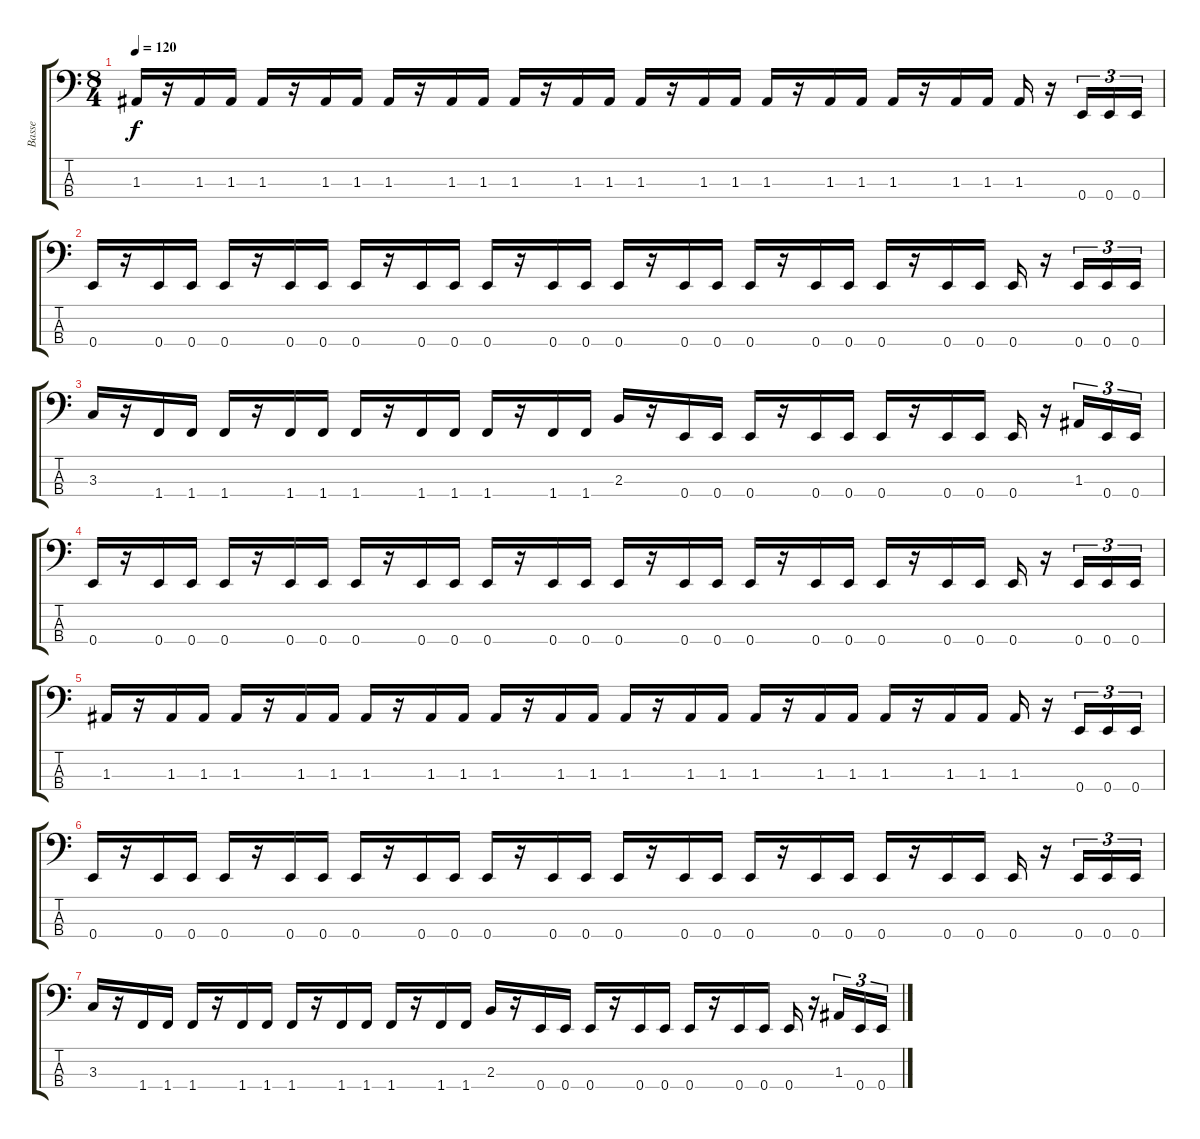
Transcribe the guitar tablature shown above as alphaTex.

\track ("Basse" "Basse") {instrument electricbasspick}
\staff {score tabs}
\tuning (G2 D2 A1 E1) {hide}
\ts (8 4)
\tempo 120
\clef f4
\ks c
1.3.16{dy f} r.16 1.3.16 1.3.16 1.3.16 r.16 1.3.16 1.3.16 1.3.16 r.16 1.3.16 1.3.16 1.3.16 r.16 1.3.16 1.3.16 1.3.16 r.16 1.3.16 1.3.16 1.3.16 r.16 1.3.16 1.3.16 1.3.16 r.16 1.3.16 1.3.16 1.3.16 r.16 0.4.16{tu (3 2)} 0.4.16{tu (3 2)} 0.4.16{tu (3 2)} |
0.4.16 r.16 0.4.16 0.4.16 0.4.16 r.16 0.4.16 0.4.16 0.4.16 r.16 0.4.16 0.4.16 0.4.16 r.16 0.4.16 0.4.16 0.4.16 r.16 0.4.16 0.4.16 0.4.16 r.16 0.4.16 0.4.16 0.4.16 r.16 0.4.16 0.4.16 0.4.16 r.16 0.4.16{tu (3 2)} 0.4.16{tu (3 2)} 0.4.16{tu (3 2)} |
3.3.16 r.16 1.4.16 1.4.16 1.4.16 r.16 1.4.16 1.4.16 1.4.16 r.16 1.4.16 1.4.16 1.4.16 r.16 1.4.16 1.4.16 2.3.16 r.16 0.4.16 0.4.16 0.4.16 r.16 0.4.16 0.4.16 0.4.16 r.16 0.4.16 0.4.16 0.4.16 r.16 1.3.16{tu (3 2)} 0.4.16{tu (3 2)} 0.4.16{tu (3 2)} |
0.4.16 r.16 0.4.16 0.4.16 0.4.16 r.16 0.4.16 0.4.16 0.4.16 r.16 0.4.16 0.4.16 0.4.16 r.16 0.4.16 0.4.16 0.4.16 r.16 0.4.16 0.4.16 0.4.16 r.16 0.4.16 0.4.16 0.4.16 r.16 0.4.16 0.4.16 0.4.16 r.16 0.4.16{tu (3 2)} 0.4.16{tu (3 2)} 0.4.16{tu (3 2)} |
1.3.16 r.16 1.3.16 1.3.16 1.3.16 r.16 1.3.16 1.3.16 1.3.16 r.16 1.3.16 1.3.16 1.3.16 r.16 1.3.16 1.3.16 1.3.16 r.16 1.3.16 1.3.16 1.3.16 r.16 1.3.16 1.3.16 1.3.16 r.16 1.3.16 1.3.16 1.3.16 r.16 0.4.16{tu (3 2)} 0.4.16{tu (3 2)} 0.4.16{tu (3 2)} |
0.4.16 r.16 0.4.16 0.4.16 0.4.16 r.16 0.4.16 0.4.16 0.4.16 r.16 0.4.16 0.4.16 0.4.16 r.16 0.4.16 0.4.16 0.4.16 r.16 0.4.16 0.4.16 0.4.16 r.16 0.4.16 0.4.16 0.4.16 r.16 0.4.16 0.4.16 0.4.16 r.16 0.4.16{tu (3 2)} 0.4.16{tu (3 2)} 0.4.16{tu (3 2)} |
3.3.16 r.16 1.4.16 1.4.16 1.4.16 r.16 1.4.16 1.4.16 1.4.16 r.16 1.4.16 1.4.16 1.4.16 r.16 1.4.16 1.4.16 2.3.16 r.16 0.4.16 0.4.16 0.4.16 r.16 0.4.16 0.4.16 0.4.16 r.16 0.4.16 0.4.16 0.4.16 r.16 1.3.16{tu (3 2)} 0.4.16{tu (3 2)} 0.4.16{tu (3 2)}
